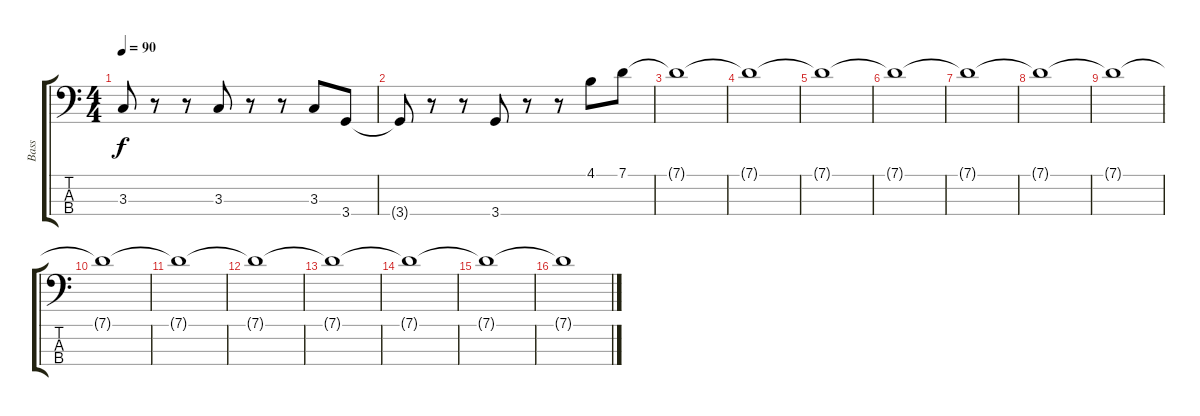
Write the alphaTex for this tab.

\track ("Bass" "Bass") {instrument electricbassfinger}
\staff {score tabs}
\tuning (G2 D2 A1 E1) {hide}
\ts (4 4)
\tempo 90
\clef f4
\ks c
3.3{t}.8{dy f} r.8 r.8 3.3.8 r.8 r.8 3.3.8 3.4.8 |
3.4{t}.8 r.8 r.8 3.4.8 r.8 r.8 4.1.8 7.1.8 |
7.1{t}.1 |
7.1{t}.1 |
7.1{t}.1 |
7.1{t}.1 |
7.1{t}.1 |
7.1{t}.1 |
7.1{t}.1 |
7.1{t}.1 |
7.1{t}.1 |
7.1{t}.1 |
7.1{t}.1 |
7.1{t}.1 |
7.1{t}.1 |
7.1{t}.1
